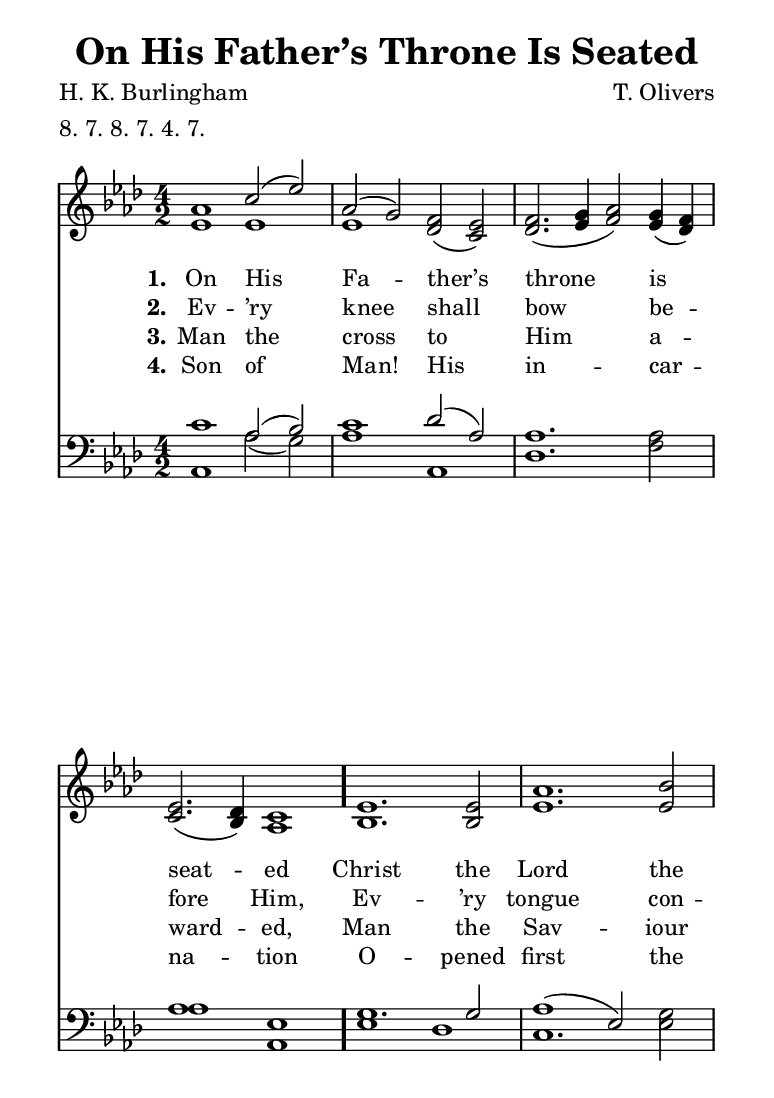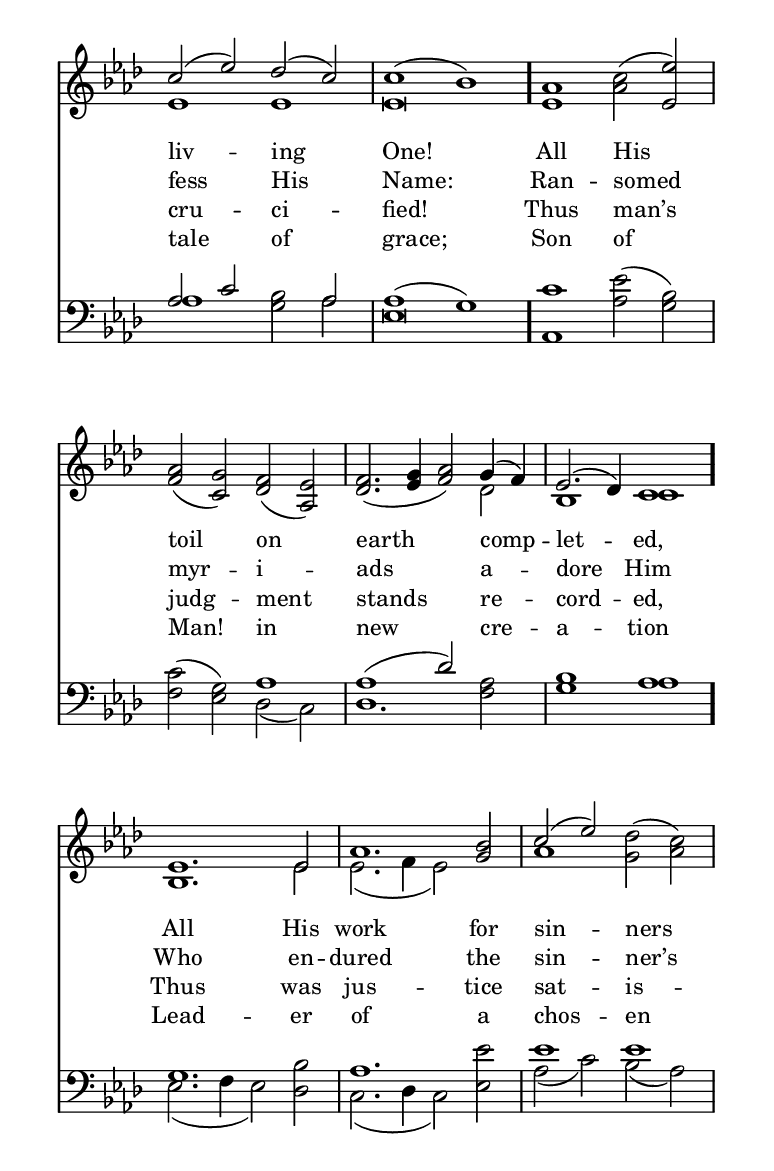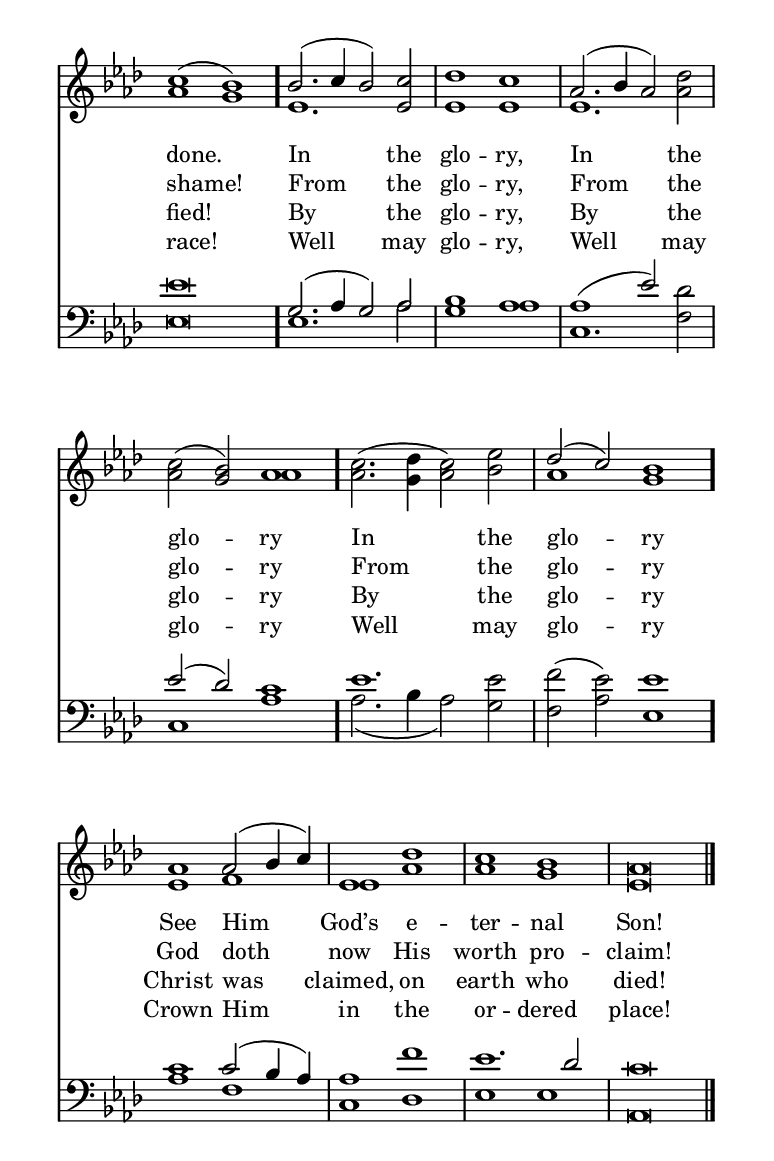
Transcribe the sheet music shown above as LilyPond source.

\include "common/global.ily"
\paper {
  \include "common/paper.ily"
  system-count = #(cond (is-eogsized 4) (#t #f))
}

\header{
  hymnnumber = "185"
  title = "On His Father’s Throne Is Seated"
  tunename = ""
  meter = "8. 7. 8. 7. 4. 7."
  poet = "H. K. Burlingham"
  composer = "T. Olivers"
  %copyright = ""
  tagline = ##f
}

% for fermata in MIDI
ta = { \tempo 2=100 }
tb = { \tempo 2=50 }

global = {
  \include "common/overrides.ily"
  \override Staff.TimeSignature.style = #'numbered
  \time 4/2
  \override Score.MetronomeMark.transparent = ##t % hide all fermata changes too
  \ta
  \key aes \major
  \autoBeamOff
}

notesSoprano = {
\global
\relative c'' {

  aes1 c2( ees) | aes,( g) f( ees) | f2.( g4 aes2) g4( f) | ees2.( des4) c1 |
  ees1. ees2 | aes1. bes2 | c2( ees) des( c) | c1( bes) |
  aes1 c2( ees) | aes,( g) f( ees) | f2.( g4 aes2) g4( f) | ees2.( des4) c1 |
  ees1. ees2 | aes1. bes2 | c( ees) des( c) | c1( bes) |
  bes2.( c4 bes2) c | des1 c | aes2.( bes4 aes2) des2 | c2( bes) aes1 |
  c2.( des4 c2) ees | des( c) bes1 |
  aes1 aes2( bes4 c) | ees,1 des' | c bes | aes\breve
  \bar "|."

}
}

notesAlto = {
\global
\relative e' {

  ees1 ees | ees des2( c) | des2.( ees4 f2) ees4( des) | c2.( bes4) aes1 |
  bes1. bes2 | ees1. ees2 | ees1 ees | ees\breve |
  ees1 aes2( ees) | f( c) des( aes) | des2.( ees4 f2) des2 | bes1 c |
  bes1. ees2 | ees2.( f4 ees2) g | aes1 g2( aes) | aes1( g) |
  ees1. ees2 | ees1 ees | ees1. aes2 | aes( g) aes1 |
  aes2.( g4 aes2) bes2 | aes1 g |
  ees1 f | ees aes | aes g | ees\breve

}
}

notesTenor = {
\global
\relative a {

  c1 aes2( bes) | c1 des2( aes) | aes1. aes2 | aes1 ees |
  g1. g2 | aes1( ees2) g2 | aes2 c bes aes | aes1( g) |
  c1 ees2( bes) | c( g) aes1 | aes1( des2) aes2 | bes1 aes |
  g1. bes2 | aes1. ees'2 | ees1 ees | ees\breve |
  g,2.( aes4 g2) aes | bes1 aes | aes1( ees'2) des | ees( des) c1 |
  ees1. ees2 | f2( ees) ees1 |
  c1 c2( bes4 aes) | aes1 f' | ees1. des2 | c\breve

}
}

notesBass = {
\global
\relative f, {

  aes1 aes'2( g) | aes1 aes, | des1. f2 | aes1 aes, |
  ees'1 des | c1. ees2 | aes1 g2 aes | ees\breve
  aes,1 aes'2( g) | f( ees) des( c) | des1. f2 | g1 aes1 |
  ees2.( f4 ees2) des | c2.( des4 c2) ees2 | aes( c) bes( aes) | ees\breve |
  ees1. aes2 | g1 aes | c,1. f2 | c1 aes' |
  aes2.( bes4 aes2) g | f( aes) ees1 |
  aes1 f | c des | ees ees | aes,\breve

}
}

wordsA = \lyricmode {
\set stanza = "1."

On His Fa -- ther’s throne is seat -- ed \bar "."
Christ the Lord the liv -- ing One! \bar "."
All His toil on earth comp -- let -- ed, \bar "."
All His work for sin -- ners done. \bar "."
%{HIDE>%} In the glo -- ry, In the glo -- ry \bar "." %{<HIDE%}
In the glo -- ry \bar "."
See Him God’s e -- ter -- nal Son! \bar "."

}

wordsB = \lyricmode {
\set stanza = "2."

Ev -- ’ry knee shall bow be -- fore Him,
Ev -- ’ry tongue con -- fess His Name:
Ran -- somed myr -- i -- ads a -- dore Him
Who en -- dured the sin -- ner’s shame!
%{HIDE>%} From the glo -- ry, From the glo -- ry %{<HIDE%}
From the glo -- ry
God doth now His worth pro -- claim!

}

wordsC = \lyricmode {
\set stanza = "3."

Man the cross to Him a -- ward -- ed,
Man the Sav -- iour cru -- ci -- fied!
Thus man’s judg -- ment stands re -- cord -- ed,
Thus was jus -- tice sat -- is -- fied!
%{HIDE>%} By the glo -- ry, By the glo -- ry %{<HIDE%}
By the glo -- ry
Christ was claimed, on earth who died!

}

wordsD = \lyricmode {
\set stanza = "4."

Son of Man! His in -- car -- na -- tion
O -- pened first the tale of grace;
Son of Man! in new cre -- a -- tion
Lead -- er of a chos -- en race!
%{HIDE>%} Well may glo -- ry, Well may glo -- ry %{<HIDE%}
Well may glo -- ry
Crown Him in the or -- dered place!

}

\score {
  \context ChoirStaff <<
    \context Staff = upper <<
      \set ChoirStaff.systemStartDelimiter = #'SystemStartBar
      \set ChoirStaff.printPartCombineTexts = ##f
      \partcombine #'(2 . 9) \notesSoprano \notesAlto
      \context NullVoice = sopranos { \voiceOne << \notesSoprano >> }
      \context NullVoice = altos { \voiceTwo << \notesAlto >> }
      \context Lyrics = one   \lyricsto sopranos \wordsA
      \context Lyrics = two   \lyricsto sopranos \wordsB
      \context Lyrics = three \lyricsto sopranos \wordsC
      \context Lyrics = four  \lyricsto sopranos \wordsD
    >>
    \context Staff = men <<
      \clef bass
      \set ChoirStaff.printPartCombineTexts = ##f
      \partcombine #'(2 . 9) \notesTenor \notesBass
      \context NullVoice = tenors { \voiceOne << \notesTenor >> }
      \context NullVoice = basses { \voiceTwo << \notesBass >> }
    >>
  >>
  \layout {
    \include "common/layout.ily"
  }
  \midi{
    \include "common/midi.ily"
  }
}

\version "2.19.49"  % necessary for upgrading to future LilyPond versions.

% vi:set et ts=2 sw=2 ai nocindent syntax=lilypond:
